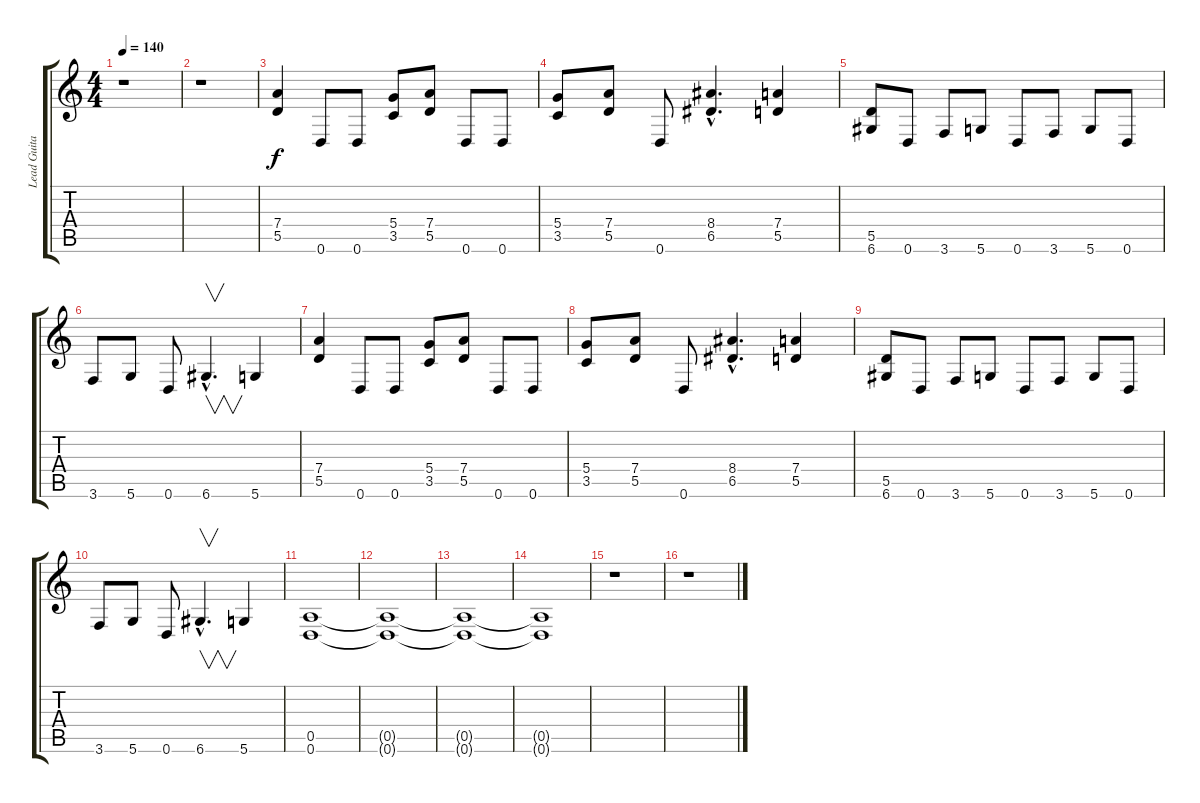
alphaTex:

\track ("Lead Guitar" "Lead Guita") {instrument distortionguitar}
\staff {score tabs}
\tuning (E4 B3 G3 D3 A2 D2) {hide}
\ts (4 4)
\tempo 140
\clef g2
\ks c
r.1{dy f} |
r.1 |
(7.4 5.5).4 0.6.8 0.6.8 (5.4 3.5).8 (7.4 5.5).8 0.6.8 0.6.8 |
(5.4 3.5).8 (7.4 5.5).8 0.6.8 (8.4{hac} 6.5{hac}).4{d} (7.4 5.5).4 |
(5.5 6.6).8 0.6.8 3.6.8 5.6.8 0.6.8 3.6.8 5.6.8 0.6.8 |
3.6.8 5.6.8 0.6.8 6.6{hac}.4{v d} 5.6.4 |
(7.4 5.5).4 0.6.8 0.6.8 (5.4 3.5).8 (7.4 5.5).8 0.6.8 0.6.8 |
(5.4 3.5).8 (7.4 5.5).8 0.6.8 (8.4{hac} 6.5{hac}).4{d} (7.4 5.5).4 |
(5.5 6.6).8 0.6.8 3.6.8 5.6.8 0.6.8 3.6.8 5.6.8 0.6.8 |
3.6.8 5.6.8 0.6.8 6.6{hac}.4{v d} 5.6.4 |
(0.5 0.6).1 |
(0.5{t} 0.6{t}).1 |
(0.5{t} 0.6{t}).1 |
(0.5{t} 0.6{t}).1 |
r.1 |
r.1
